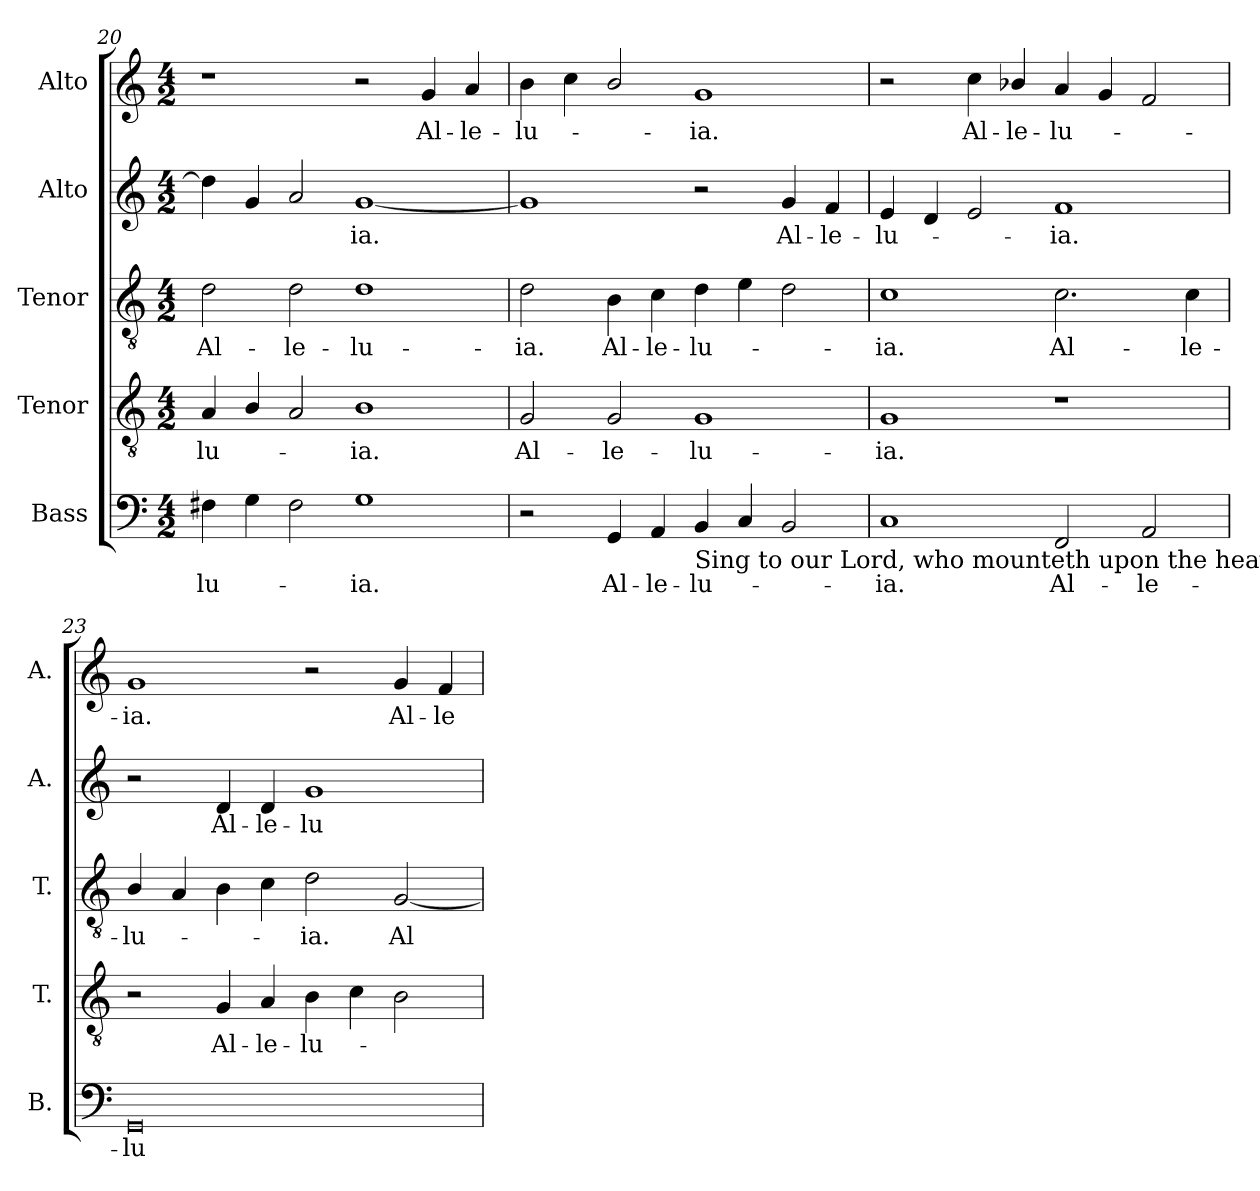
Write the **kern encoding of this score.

**kern	**text	**kern	**text	**kern	**text	**kern	**text	**kern	**text
*part5	*part5	*part4	*part4	*part3	*part3	*part2	*part2	*part1	*part1
*staff5	*staff5	*staff4	*staff4	*staff3	*staff3	*staff2	*staff2	*staff1	*staff1
*I"Bass	*	*I"Tenor	*	*I"Tenor	*	*I"Alto	*	*I"Alto	*
*I'B.	*	*I'T.	*	*I'T.	*	*I'A.	*	*I'A.	*
*clefF4	*	*clefGv2	*	*clefGv2	*	*clefG2	*	*clefG2	*
*	*	*ITrd7c12	*	*ITrd7c12	*	*	*	*	*
*k[]	*	*k[]	*	*k[]	*	*k[]	*	*k[]	*
*C:	*	*C:	*	*C:	*	*C:	*	*C:	*
*M4/2	*	*M4/2	*	*M4/2	*	*M4/2	*	*M4/2	*
=20	=20	=20	=20	=20	=20	=20	=20	=20	=20
!	!LO:LY:b:color=#000000	!	!	!	!	!	!	!	!
!	!	!	!LO:LY:b:color=#000000	!	!	!	!	!	!
!	!	!	!	!	!LO:LY:b:color=#000000	!	!	!	!
4F#Xi\	-lu-	4AAi/	-lu-	2Di\	Al-	4ddi\]	.	1r	.
4Gi\	.	4BBi/	.	.	.	4gi/	.	.	.
!	!	!	!	!	!LO:LY:b:color=#000000	!	!	!	!
2F#i\	.	2AAi/	.	2Di\	-le-	2ai/	.	.	.
!	!LO:LY:b:color=#000000	!	!	!	!	!	!	!	!
!	!	!	!LO:LY:b:color=#000000	!	!	!	!	!	!
!	!	!	!	!	!LO:LY:b:color=#000000	!	!	!	!
!	!	!	!	!	!	!	!LO:LY:b:color=#000000	!	!
1Gi	-ia.	1BBi	-ia.	1Di	-lu-	[1gi	-ia.	2r	.
!	!	!	!	!	!	!	!	!	!LO:LY:b:color=#000000
.	.	.	.	.	.	.	.	4gi/	Al-
!	!	!	!	!	!	!	!	!	!LO:LY:b:color=#000000
.	.	.	.	.	.	.	.	4ai/	-le-
!!LO:LB:g=z
=21	=21	=21	=21	=21	=21	=21	=21	=21	=21
!	!	!	!LO:LY:b:color=#000000	!	!	!	!	!	!
!	!	!	!	!	!LO:LY:b:color=#000000	!	!	!	!
!	!	!	!	!	!	!	!	!	!LO:LY:b:color=#000000
2r	.	2GGi/	Al-	2Di\	-ia.	1gi]	.	4bi\	-lu-
.	.	.	.	.	.	.	.	4cci\	.
!	!LO:LY:b:color=#000000	!	!	!	!	!	!	!	!
!	!	!	!LO:LY:b:color=#000000	!	!	!	!	!	!
!	!	!	!	!	!LO:LY:b:color=#000000	!	!	!	!
4GGi/	Al-	2GGi/	-le-	4BBi\	Al-	.	.	2bi/	.
!	!LO:LY:b:color=#000000	!	!	!	!	!	!	!	!
!	!	!	!	!	!LO:LY:b:color=#000000	!	!	!	!
4AAi/	-le-	.	.	4Ci\	-le-	.	.	.	.
!	!LO:LY:b:color=#000000	!	!	!	!	!	!	!	!
!	!	!	!LO:LY:b:color=#000000	!	!	!	!	!	!
!	!	!	!	!	!LO:LY:b:color=#000000	!	!	!	!
!LO:TX:b:t=Sing to our Lord, who mounteth upon the heaven of heaven, to the east.  Alleluia.	!	!	!	!	!	!	!	!	!
!	!	!	!	!	!	!	!	!	!LO:LY:b:color=#000000
4BBi/	-lu-	1GGi	-lu-	4Di\	-lu-	2r	.	1gi	-ia.
4Ci/	.	.	.	4Ei\	.	.	.	.	.
!	!	!	!	!	!	!	!LO:LY:b:color=#000000	!	!
2BBi/	.	.	.	2Di\	.	4gi/	Al-	.	.
!	!	!	!	!	!	!	!LO:LY:b:color=#000000	!	!
.	.	.	.	.	.	4fi/	-le-	.	.
=22	=22	=22	=22	=22	=22	=22	=22	=22	=22
!	!LO:LY:b:color=#000000	!	!	!	!	!	!	!	!
!	!	!	!LO:LY:b:color=#000000	!	!	!	!	!	!
!	!	!	!	!	!LO:LY:b:color=#000000	!	!	!	!
!	!	!	!	!	!	!	!LO:LY:b:color=#000000	!	!
1Ci	-ia.	1GGi	-ia.	1Ci	-ia.	4ei/	-lu-	2r	.
.	.	.	.	.	.	4di/	.	.	.
!	!	!	!	!	!	!	!	!	!LO:LY:b:color=#000000
.	.	.	.	.	.	2ei/	.	4cci\	Al-
!	!	!	!	!	!	!	!	!	!LO:LY:b:color=#000000
.	.	.	.	.	.	.	.	4b-Xi/	-le-
!	!LO:LY:b:color=#000000	!	!	!	!	!	!	!	!
!	!	!	!	!	!LO:LY:b:color=#000000	!	!	!	!
!	!	!	!	!	!	!	!LO:LY:b:color=#000000	!	!
!	!	!	!	!	!	!	!	!	!LO:LY:b:color=#000000
2FFi/	Al-	1r	.	2.Ci\	Al-	1fi	-ia.	4ai/	-lu-
.	.	.	.	.	.	.	.	4gi/	.
!	!LO:LY:b:color=#000000	!	!	!	!	!	!	!	!
2AAi/	-le-	.	.	.	.	.	.	2fi/	.
!	!	!	!	!	!LO:LY:b:color=#000000	!	!	!	!
.	.	.	.	4Ci\	-le-	.	.	.	.
=23	=23	=23	=23	=23	=23	=23	=23	=23	=23
!	!LO:LY:b:color=#000000	!	!	!	!	!	!	!	!
!	!	!	!	!	!LO:LY:b:color=#000000	!	!	!	!
!	!	!	!	!	!	!	!	!	!LO:LY:b:color=#000000
0GGi	-lu-	2r	.	4BBi/	-lu-	2r	.	1gi	-ia.
.	.	.	.	4AAi/	.	.	.	.	.
!	!	!	!LO:LY:b:color=#000000	!	!	!	!	!	!
!	!	!	!	!	!	!	!LO:LY:b:color=#000000	!	!
.	.	4GGi/	Al-	4BBi\	.	4di/	Al-	.	.
!	!	!	!LO:LY:b:color=#000000	!	!	!	!	!	!
!	!	!	!	!	!	!	!LO:LY:b:color=#000000	!	!
.	.	4AAi/	-le-	4Ci\	.	4di/	-le-	.	.
!	!	!	!LO:LY:b:color=#000000	!	!	!	!	!	!
!	!	!	!	!	!LO:LY:b:color=#000000	!	!	!	!
!	!	!	!	!	!	!	!LO:LY:b:color=#000000	!	!
.	.	4BBi\	-lu-	2Di\	-ia.	1gi	-lu-	2r	.
.	.	4Ci\	.	.	.	.	.	.	.
!	!	!	!	!	!LO:LY:b:color=#000000	!	!	!	!
!	!	!	!	!	!	!	!	!	!LO:LY:b:color=#000000
.	.	2BBi\	.	[2GGi/	Al-	.	.	4gi/	Al-
!	!	!	!	!	!	!	!	!	!LO:LY:b:color=#000000
.	.	.	.	.	.	.	.	4fi/	-le-
=	=	=	=	=	=	=	=	=	=
*-	*-	*-	*-	*-	*-	*-	*-	*-	*-
